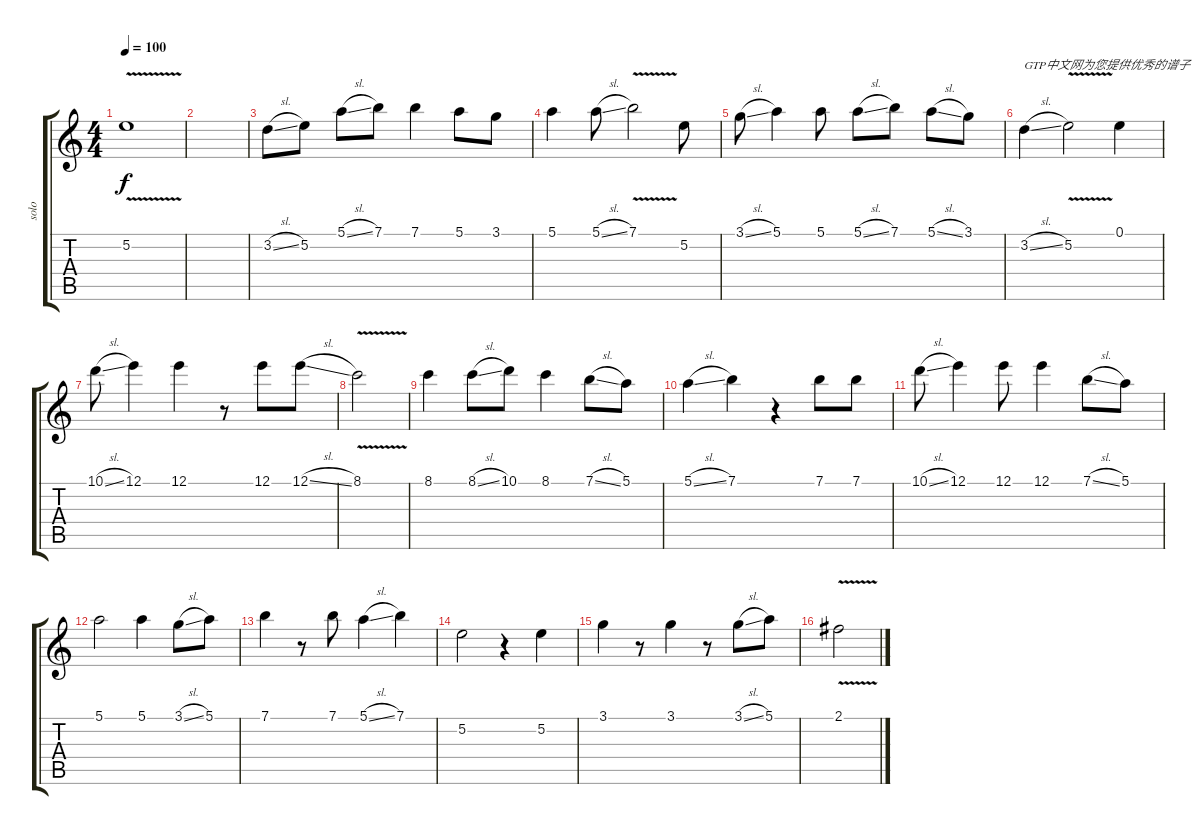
\track ("solo" "solo") {instrument overdrivenguitar}
\staff {score tabs}
\tuning (E4 B3 G3 D3 A2 E2) {hide}
\ts (4 4)
\tempo 100
\clef g2
\ks c
5.2{v}.1{dy f} |
|
3.2{sl}.8 5.2.8 5.1{sl}.8 7.1.8 7.1.4 5.1.8 3.1.8 |
5.1.4 5.1{sl}.8 7.1{v}.2 5.2.8 |
3.1{sl}.8 5.1.4 5.1.8 5.1{sl}.8 7.1.8 5.1{sl}.8 3.1.8 |
3.2{sl}.4{txt "GTP中文网为您提供优秀的谱子"} 5.2{v}.2 0.1.4 |
10.1{sl}.8 12.1.4 12.1.4 r.8 12.1.8 12.1{sl}.8 |
8.1{v}.2 |
8.1.4 8.1{sl}.8 10.1.8 8.1.4 7.1{sl}.8 5.1.8 |
5.1{sl}.4 7.1.4 r.4 7.1.8 7.1.8 |
10.1{sl}.8 12.1.4 12.1.8 12.1.4 7.1{sl}.8 5.1.8 |
5.1.2 5.1.4 3.1{sl}.8 5.1.8 |
7.1.4 r.8 7.1.8 5.1{sl}.4 7.1.4 |
5.2.2 r.4 5.2.4 |
3.1.4 r.8 3.1.4 r.8 3.1{sl}.8 5.1.8 |
2.1{v}.2
